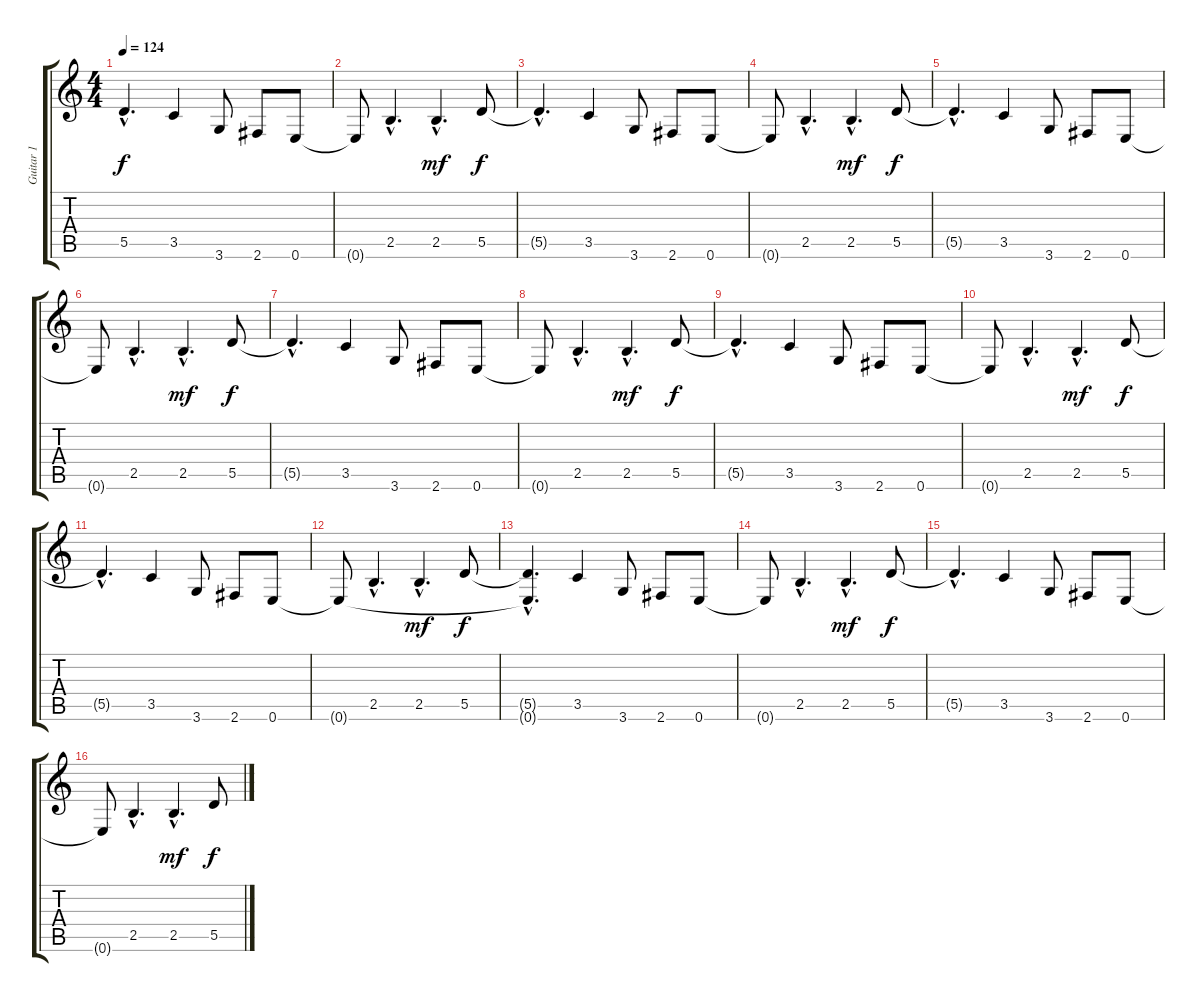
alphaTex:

\track ("Guitar 1" "Guitar 1") {instrument overdrivenguitar}
\staff {score tabs}
\tuning (E4 B3 G3 D3 A2 E2) {hide}
\ts (4 4)
\tempo 124
\clef g2
\ks c
5.5{hac t}.4{d dy f} 3.5.4 3.6.8 2.6.8 0.6.8 |
0.6{t}.8 2.5{hac}.4{d} 2.5{hac}.4{d dy mf} 5.5.8{dy f} |
5.5{hac t}.4{d} 3.5.4 3.6.8 2.6.8 0.6.8 |
0.6{t}.8 2.5{hac}.4{d} 2.5{hac}.4{d dy mf} 5.5.8{dy f} |
5.5{hac t}.4{d} 3.5.4 3.6.8 2.6.8 0.6.8 |
0.6{t}.8 2.5{hac}.4{d} 2.5{hac}.4{d dy mf} 5.5.8{dy f} |
5.5{hac t}.4{d} 3.5.4 3.6.8 2.6.8 0.6.8 |
0.6{t}.8 2.5{hac}.4{d} 2.5{hac}.4{d dy mf} 5.5.8{dy f} |
5.5{hac t}.4{d} 3.5.4 3.6.8 2.6.8 0.6.8 |
0.6{t}.8 2.5{hac}.4{d} 2.5{hac}.4{d dy mf} 5.5.8{dy f} |
5.5{hac t}.4{d} 3.5.4 3.6.8 2.6.8 0.6.8{volume 12} |
0.6{t}.8 2.5{hac}.4{d} 2.5{hac}.4{d dy mf} 5.5.8{dy f} |
(5.5{hac t} 0.6{hac t}).4{d} 3.5.4 3.6.8 2.6.8 0.6.8 |
0.6{t}.8 2.5{hac}.4{d} 2.5{hac}.4{d dy mf} 5.5.8{dy f} |
5.5{hac t}.4{d} 3.5.4 3.6.8 2.6.8 0.6.8 |
0.6{t}.8 2.5{hac}.4{d} 2.5{hac}.4{d dy mf} 5.5.8{dy f}
